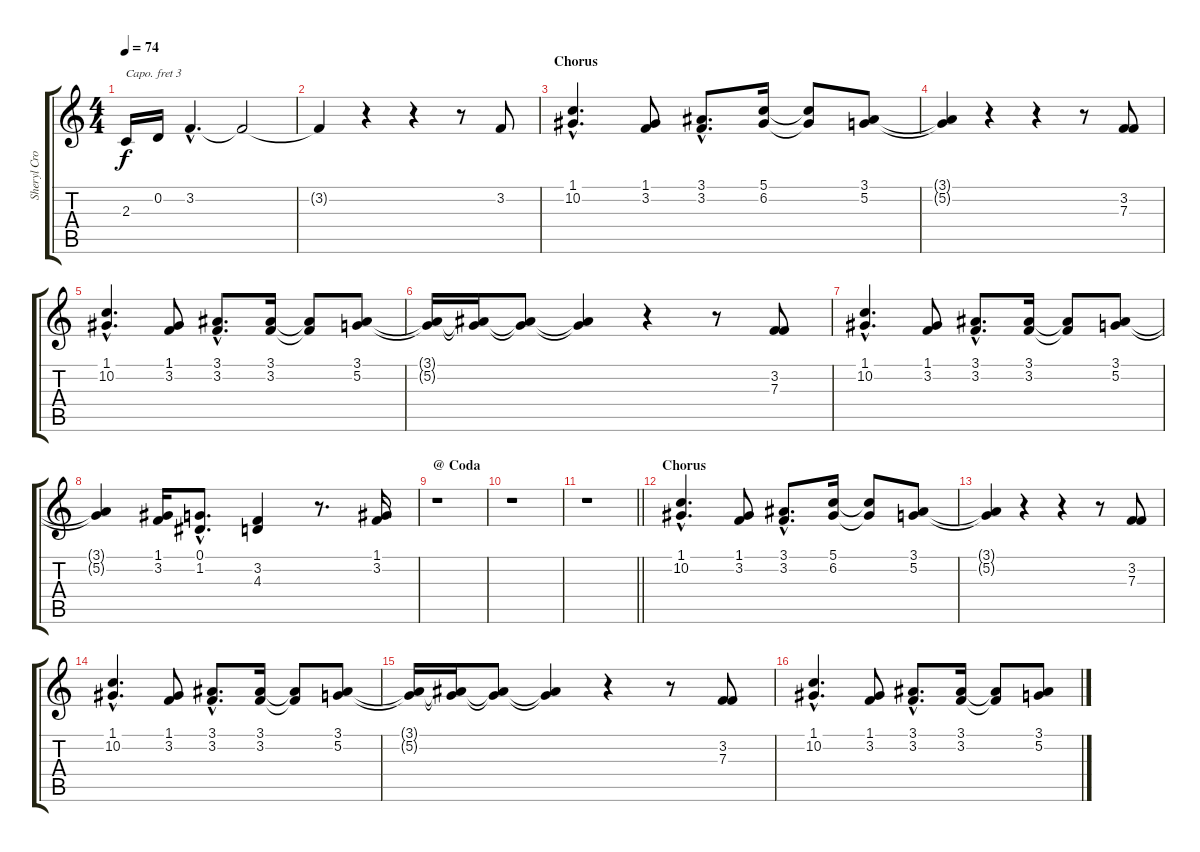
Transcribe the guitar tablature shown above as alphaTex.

\track ("Sheryl Crow Voice" "Sheryl Cro") {instrument harmonica}
\staff {score tabs}
\capo 3
\tuning (E4 B3 G3 D3 A2 E2) {hide}
\ts (4 4)
\tempo 74
\clef g2
\ks c
2.3.16{dy f} 0.2.16 3.2{hac}.4{d} 3.2{t}.2 |
3.2{t}.4 r.4 r.4 r.8 3.2.8 |
\section ("" "Chorus")
(1.1{hac} 10.2{hac}).4{d} (1.1 3.2).8 (3.1{hac} 3.2{hac}).8{d} (5.1 6.2).16 (5.1{t} 6.2{t}).8 (3.1 5.2).8 |
(3.1{t} 5.2{t}).4 r.4 r.4 r.8 (3.2 7.3).8 |
(1.1{hac} 10.2{hac}).4{d} (1.1 3.2).8 (3.1{hac} 3.2{hac}).8{d} (3.1 3.2).16 (3.1{t} 3.2{t}).8 (3.1 5.2).8 |
(3.1{t} 5.2{t}).16 (3.1{t} 5.2{t}).16 (3.1{t} 5.2{t}).8 (3.1{t} 5.2{t}).4 r.4 r.8 (3.2 7.3).8 |
(1.1{hac} 10.2{hac}).4{d} (1.1 3.2).8 (3.1{hac} 3.2{hac}).8{d} (3.1 3.2).16 (3.1{t} 3.2{t}).8 (3.1 5.2).8 |
(3.1{t} 5.2{t}).4 (1.1 3.2).16 (0.1{hac} 1.2{hac}).8{d} (3.2 4.3).4 r.8{d} (1.1 3.2).16 |
\section ("" "@ Coda")
r.1 |
r.1 |
\barLineRight lightlight
r.1 |
\section ("" "Chorus")
(1.1{hac} 10.2{hac}).4{d} (1.1 3.2).8 (3.1{hac} 3.2{hac}).8{d} (5.1 6.2).16 (5.1{t} 6.2{t}).8 (3.1 5.2).8 |
(3.1{t} 5.2{t}).4 r.4 r.4 r.8 (3.2 7.3).8 |
(1.1{hac} 10.2{hac}).4{d} (1.1 3.2).8 (3.1{hac} 3.2{hac}).8{d} (3.1 3.2).16 (3.1{t} 3.2{t}).8 (3.1 5.2).8 |
(3.1{t} 5.2{t}).16 (3.1{t} 5.2{t}).16 (3.1{t} 5.2{t}).8 (3.1{t} 5.2{t}).4 r.4 r.8 (3.2 7.3).8 |
(1.1{hac} 10.2{hac}).4{d} (1.1 3.2).8 (3.1{hac} 3.2{hac}).8{d} (3.1 3.2).16 (3.1{t} 3.2{t}).8 (3.1 5.2).8
